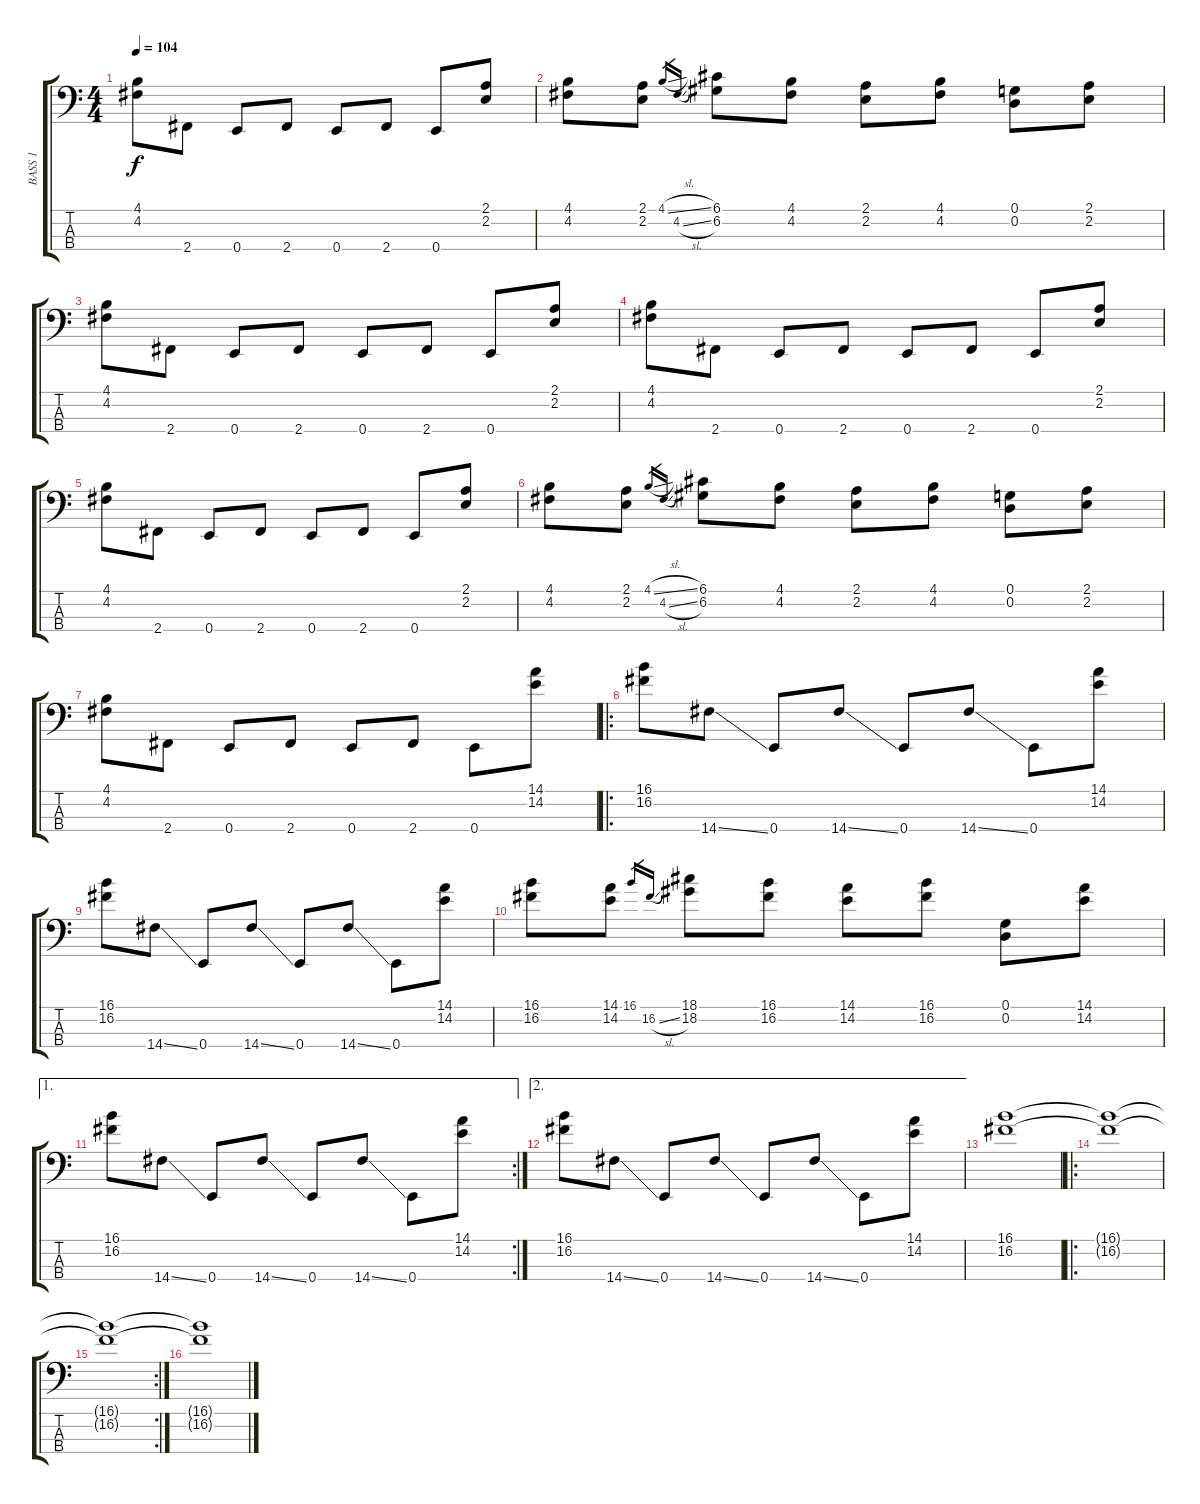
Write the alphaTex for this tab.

\track ("BASS 1" "BASS 1") {instrument electricbassfinger}
\staff {score tabs}
\tuning (G2 D2 A1 E1) {hide}
\ts (4 4)
\tempo 104
\clef f4
\ks c
(4.1 4.2).8{dy f} 2.4.8 0.4.8 2.4.8 0.4.8 2.4.8 0.4.8 (2.1 2.2).8 |
(4.1 4.2).8 (2.1 2.2).8 4.1{sl}.16{gr} 4.2{sl}.16{gr} (6.1 6.2).8 (4.1 4.2).8 (2.1 2.2).8 (4.1 4.2).8 (0.1 0.2).8 (2.1 2.2).8 |
(4.1 4.2).8 2.4.8 0.4.8 2.4.8 0.4.8 2.4.8 0.4.8 (2.1 2.2).8 |
(4.1 4.2).8 2.4.8 0.4.8 2.4.8 0.4.8 2.4.8 0.4.8 (2.1 2.2).8 |
(4.1 4.2).8 2.4.8 0.4.8 2.4.8 0.4.8 2.4.8 0.4.8 (2.1 2.2).8 |
(4.1 4.2).8 (2.1 2.2).8 4.1{sl}.16{gr} 4.2{sl}.16{gr} (6.1 6.2).8 (4.1 4.2).8 (2.1 2.2).8 (4.1 4.2).8 (0.1 0.2).8 (2.1 2.2).8 |
(4.1 4.2).8 2.4.8 0.4.8 2.4.8 0.4.8 2.4.8 0.4.8 (14.1 14.2).8 |
\ro
(16.1 16.2).8 14.4{ss}.8 0.4.8 14.4{ss}.8 0.4.8 14.4{ss}.8 0.4.8 (14.1 14.2).8 |
(16.1 16.2).8 14.4{ss}.8 0.4.8 14.4{ss}.8 0.4.8 14.4{ss}.8 0.4.8 (14.1 14.2).8 |
(16.1 16.2).8 (14.1 14.2).8 16.1.16{gr} 16.2{sl}.16{gr} (18.1 18.2).8 (16.1 16.2).8 (14.1 14.2).8 (16.1 16.2).8 (0.1 0.2).8 (14.1 14.2).8 |
\ae 1
\rc 2
(16.1 16.2).8 14.4{ss}.8 0.4.8 14.4{ss}.8 0.4.8 14.4{ss}.8 0.4.8 (14.1 14.2).8 |
\ae 2
(16.1 16.2).8 14.4{ss}.8 0.4.8 14.4{ss}.8 0.4.8 14.4{ss}.8 0.4.8 (14.1 14.2).8 |
(16.1 16.2).1 |
\ro
(16.1{t} 16.2{t}).1 |
\rc 2
(16.1{t} 16.2{t}).1 |
(16.1{t} 16.2{t}).1
